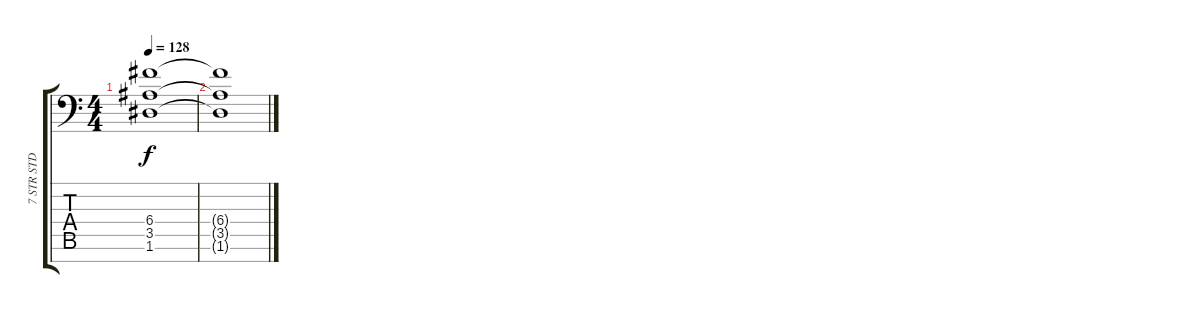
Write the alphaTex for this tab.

\track ("7 STR STD A" "7 STR STD ") {instrument overdrivenguitar}
\staff {score tabs}
\tuning (D4 A3 F3 C3 G2 D2 A1) {hide}
\ts (4 4)
\tempo 128
\clef f4
\ks c
(6.4{t} 3.5{t} 1.6{t}).1{dy f} |
(6.4{t} 3.5{t} 1.6{t}).1
